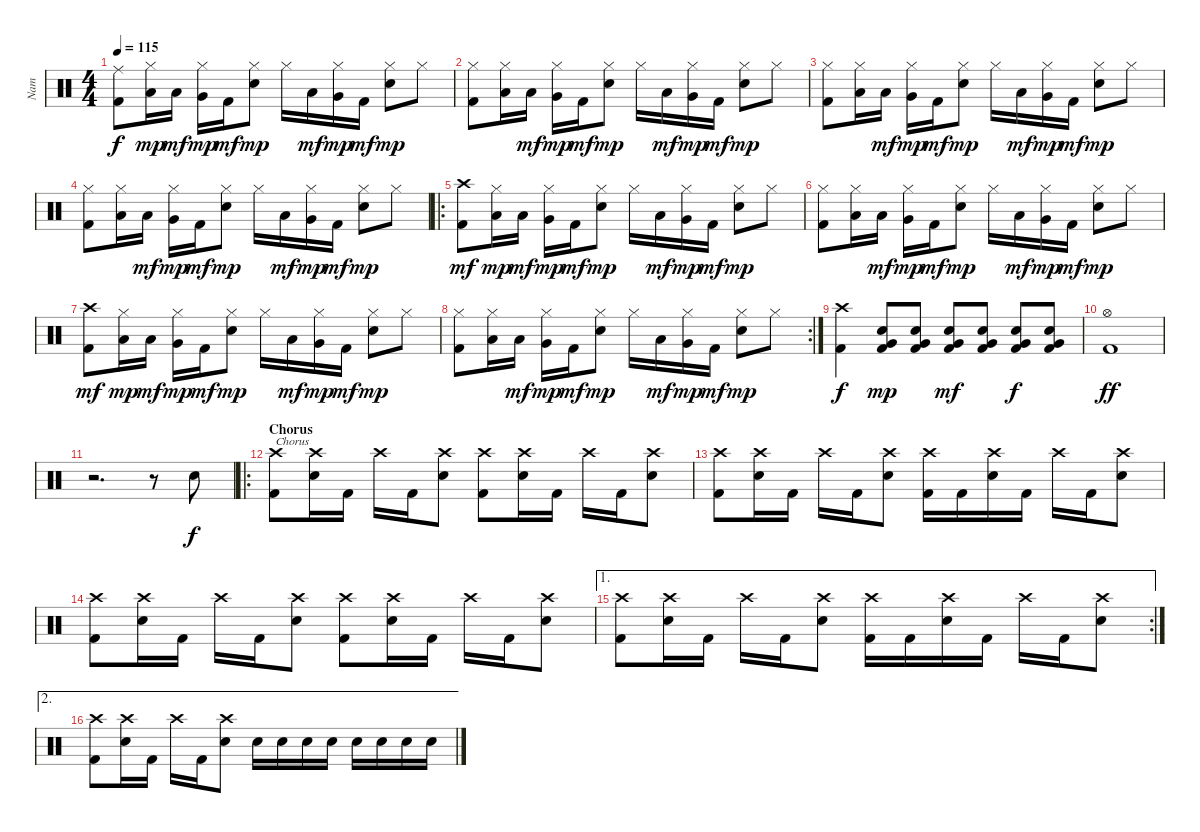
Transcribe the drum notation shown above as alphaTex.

\track ("Nam" "Nam") {instrument percussion}
\staff {score}
\articulation defaults
\ts (4 4)
\tempo 115
\clef neutral
\ks c
("Kick (hit) 2" "Ride (middle)").8{dy f} ("Low Tom (hit)" "Hi-Hat (closed)").16{dy mp} "Low Tom (hit)".16{dy mf} ("Very Low Tom (hit)" "Hi-Hat (closed)").16{dy mp} "Kick (hit) 2".16{dy mf} ("Snare (hit) 2" "Hi-Hat (closed)").8{dy mp} "Hi-Hat (closed)".16 "Low Tom (hit)".16{dy mf} ("Very Low Tom (hit)" "Hi-Hat (closed)").16{dy mp} "Kick (hit) 2".16{dy mf} ("Snare (hit) 2" "Hi-Hat (closed)").8{dy mp} "Hi-Hat (closed)".8 |
("Kick (hit) 2" "Hi-Hat (closed)").8 ("Low Tom (hit)" "Hi-Hat (closed)").16 "Low Tom (hit)".16{dy mf} ("Very Low Tom (hit)" "Hi-Hat (closed)").16{dy mp} "Kick (hit) 2".16{dy mf} ("Snare (hit) 2" "Hi-Hat (closed)").8{dy mp} "Hi-Hat (closed)".16 "Low Tom (hit)".16{dy mf} ("Very Low Tom (hit)" "Hi-Hat (closed)").16{dy mp} "Kick (hit) 2".16{dy mf} ("Snare (hit) 2" "Hi-Hat (closed)").8{dy mp} "Hi-Hat (closed)".8 |
("Kick (hit) 2" "Hi-Hat (closed)").8 ("Low Tom (hit)" "Hi-Hat (closed)").16 "Low Tom (hit)".16{dy mf} ("Very Low Tom (hit)" "Hi-Hat (closed)").16{dy mp} "Kick (hit) 2".16{dy mf} ("Snare (hit) 2" "Hi-Hat (closed)").8{dy mp} "Hi-Hat (closed)".16 "Low Tom (hit)".16{dy mf} ("Very Low Tom (hit)" "Hi-Hat (closed)").16{dy mp} "Kick (hit) 2".16{dy mf} ("Snare (hit) 2" "Hi-Hat (closed)").8{dy mp} "Hi-Hat (closed)".8 |
("Kick (hit) 2" "Hi-Hat (closed)").8 ("Low Tom (hit)" "Hi-Hat (closed)").16 "Low Tom (hit)".16{dy mf} ("Very Low Tom (hit)" "Hi-Hat (closed)").16{dy mp} "Kick (hit) 2".16{dy mf} ("Snare (hit) 2" "Hi-Hat (closed)").8{dy mp} "Hi-Hat (closed)".16 "Low Tom (hit)".16{dy mf} ("Very Low Tom (hit)" "Hi-Hat (closed)").16{dy mp} "Kick (hit) 2".16{dy mf} ("Snare (hit) 2" "Hi-Hat (closed)").8{dy mp} "Hi-Hat (closed)".8 |
\ro
("Kick (hit) 2" "Crash high (hit)").8{dy mf} ("Low Tom (hit)" "Hi-Hat (closed)").16{dy mp} "Low Tom (hit)".16{dy mf} ("Very Low Tom (hit)" "Hi-Hat (closed)").16{dy mp} "Kick (hit) 2".16{dy mf} ("Snare (hit) 2" "Hi-Hat (closed)").8{dy mp} "Hi-Hat (closed)".16 "Low Tom (hit)".16{dy mf} ("Very Low Tom (hit)" "Hi-Hat (closed)").16{dy mp} "Kick (hit) 2".16{dy mf} ("Snare (hit) 2" "Hi-Hat (closed)").8{dy mp} "Hi-Hat (closed)".8 |
("Kick (hit) 2" "Hi-Hat (closed)").8 ("Low Tom (hit)" "Hi-Hat (closed)").16 "Low Tom (hit)".16{dy mf} ("Very Low Tom (hit)" "Hi-Hat (closed)").16{dy mp} "Kick (hit) 2".16{dy mf} ("Snare (hit) 2" "Hi-Hat (closed)").8{dy mp} "Hi-Hat (closed)".16 "Low Tom (hit)".16{dy mf} ("Very Low Tom (hit)" "Hi-Hat (closed)").16{dy mp} "Kick (hit) 2".16{dy mf} ("Snare (hit) 2" "Hi-Hat (closed)").8{dy mp} "Hi-Hat (closed)".8 |
("Kick (hit) 2" "Crash high (hit)").8{dy mf} ("Low Tom (hit)" "Hi-Hat (closed)").16{dy mp} "Low Tom (hit)".16{dy mf} ("Very Low Tom (hit)" "Hi-Hat (closed)").16{dy mp} "Kick (hit) 2".16{dy mf} ("Snare (hit) 2" "Hi-Hat (closed)").8{dy mp} "Hi-Hat (closed)".16 "Low Tom (hit)".16{dy mf} ("Very Low Tom (hit)" "Hi-Hat (closed)").16{dy mp} "Kick (hit) 2".16{dy mf} ("Snare (hit) 2" "Hi-Hat (closed)").8{dy mp} "Hi-Hat (closed)".8 |
\rc 2
("Kick (hit) 2" "Hi-Hat (closed)").8 ("Low Tom (hit)" "Hi-Hat (closed)").16 "Low Tom (hit)".16{dy mf} ("Very Low Tom (hit)" "Hi-Hat (closed)").16{dy mp} "Kick (hit) 2".16{dy mf} ("Snare (hit) 2" "Hi-Hat (closed)").8{dy mp} "Hi-Hat (closed)".16 "Low Tom (hit)".16{dy mf} ("Very Low Tom (hit)" "Hi-Hat (closed)").16{dy mp} "Kick (hit) 2".16{dy mf} ("Snare (hit) 2" "Hi-Hat (closed)").8{dy mp} "Hi-Hat (closed)".8 |
("Kick (hit) 2" "Crash high (hit)").4{dy f} ("Kick (hit) 2" "Snare (hit) 2" "Very Low Tom (hit)").8{dy mp} ("Kick (hit) 2" "Snare (hit) 2" "Very Low Tom (hit)").8 ("Kick (hit) 2" "Snare (hit) 2" "Very Low Tom (hit)").8{dy mf} ("Kick (hit) 2" "Snare (hit) 2" "Very Low Tom (hit)").8 ("Kick (hit) 2" "Snare (hit) 2" "Very Low Tom (hit)").8{dy f} ("Kick (hit) 2" "Snare (hit) 2" "Very Low Tom (hit)").8 |
("Kick (hit) 2" "Hi-Hat (open)").1{dy ff} |
r.2{d} r.8 "Snare (hit) 2".8{dy f} |
\ro
\section ("" "Chorus")
("Kick (hit) 2" "Crash high (hit)").8{txt "Chorus"} ("Crash high (hit)" "Snare (hit) 2").16 "Kick (hit) 2".16 "Crash high (hit)".16 "Kick (hit) 2".16 ("Crash high (hit)" "Snare (hit) 2").8 ("Kick (hit) 2" "Crash high (hit)").8 ("Crash high (hit)" "Snare (hit) 2").16 "Kick (hit) 2".16 "Crash high (hit)".16 "Kick (hit) 2".16 ("Crash high (hit)" "Snare (hit) 2").8 |
("Kick (hit) 2" "Crash high (hit)").8 ("Crash high (hit)" "Snare (hit) 2").16 "Kick (hit) 2".16 "Crash high (hit)".16 "Kick (hit) 2".16 ("Crash high (hit)" "Snare (hit) 2").8 ("Kick (hit) 2" "Crash high (hit)").16 "Kick (hit) 2".16 ("Crash high (hit)" "Snare (hit) 2").16 "Kick (hit) 2".16 "Crash high (hit)".16 "Kick (hit) 2".16 ("Crash high (hit)" "Snare (hit) 2").8 |
("Kick (hit) 2" "Crash high (hit)").8 ("Crash high (hit)" "Snare (hit) 2").16 "Kick (hit) 2".16 "Crash high (hit)".16 "Kick (hit) 2".16 ("Crash high (hit)" "Snare (hit) 2").8 ("Kick (hit) 2" "Crash high (hit)").8 ("Crash high (hit)" "Snare (hit) 2").16 "Kick (hit) 2".16 "Crash high (hit)".16 "Kick (hit) 2".16 ("Crash high (hit)" "Snare (hit) 2").8 |
\ae 1
\rc 2
("Kick (hit) 2" "Crash high (hit)").8 ("Crash high (hit)" "Snare (hit) 2").16 "Kick (hit) 2".16 "Crash high (hit)".16 "Kick (hit) 2".16 ("Crash high (hit)" "Snare (hit) 2").8 ("Kick (hit) 2" "Crash high (hit)").16 "Kick (hit) 2".16 ("Crash high (hit)" "Snare (hit) 2").16 "Kick (hit) 2".16 "Crash high (hit)".16 "Kick (hit) 2".16 ("Crash high (hit)" "Snare (hit) 2").8 |
\ae 2
("Kick (hit) 2" "Crash high (hit)").8 ("Crash high (hit)" "Snare (hit) 2").16 "Kick (hit) 2".16 "Crash high (hit)".16 "Kick (hit) 2".16 ("Crash high (hit)" "Snare (hit) 2").8 "Snare (hit) 2".16 "Snare (hit) 2".16 "Snare (hit) 2".16 "Snare (hit) 2".16 "Snare (hit) 2".16 "Snare (hit) 2".16 "Snare (hit) 2".16 "Snare (hit) 2".16
